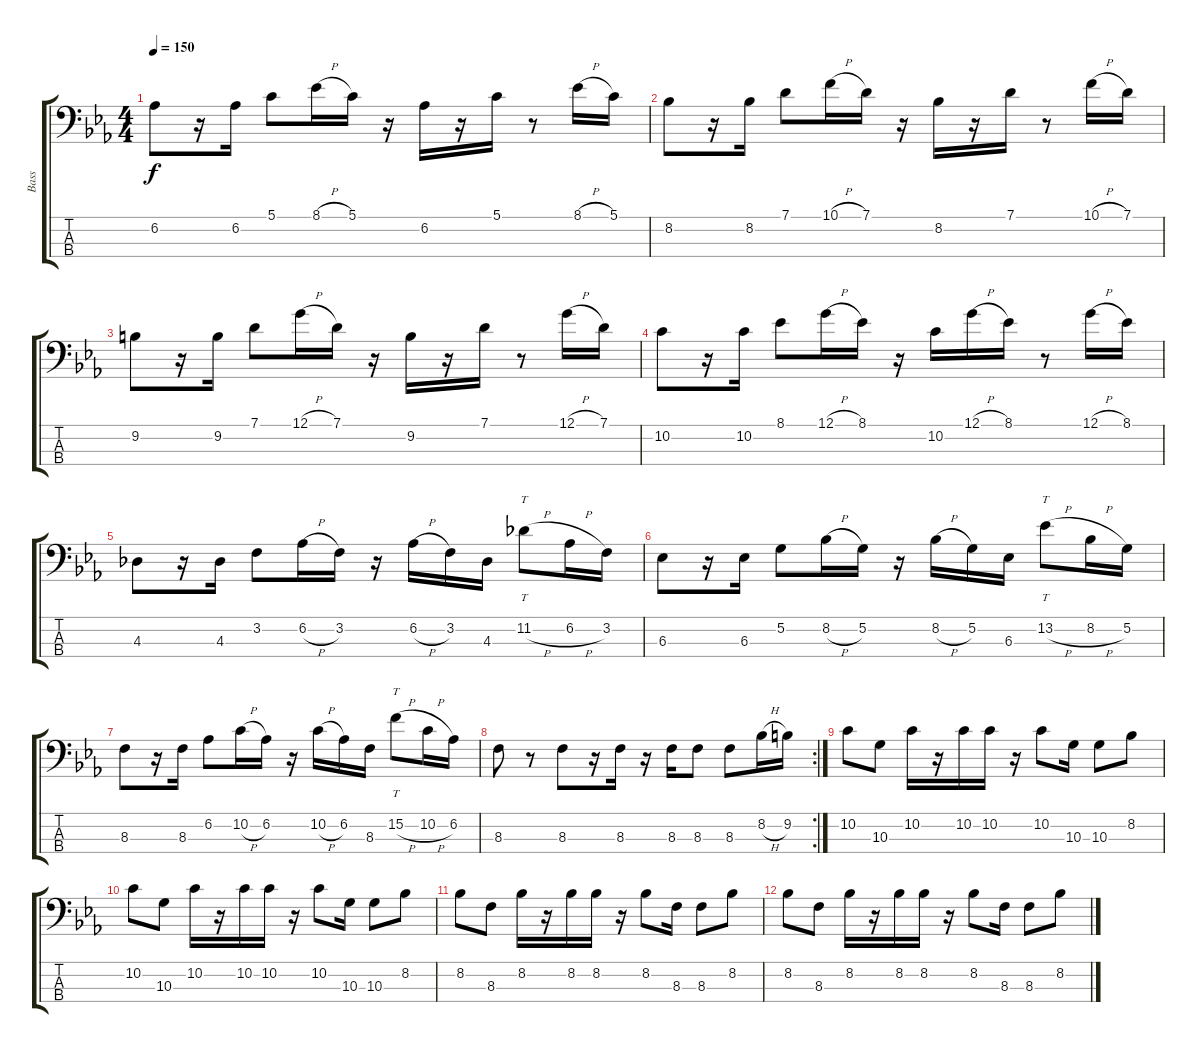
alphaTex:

\track ("Bass" "Bass") {instrument electricbassfinger}
\staff {score tabs}
\tuning (G2 D2 A1 E1) {hide}
\ts (4 4)
\tempo 150
\clef f4
\ks cminor
6.2.8{dy f} r.16 6.2.16 5.1.8 8.1{h}.16 5.1.16 r.16 6.2.16 r.16 5.1.16 r.8 8.1{h}.16 5.1.16 |
8.2.8 r.16 8.2.16 7.1.8 10.1{h}.16 7.1.16 r.16 8.2.16 r.16 7.1.16 r.8 10.1{h}.16 7.1.16 |
9.2.8 r.16 9.2.16 7.1.8 12.1{h}.16 7.1.16 r.16 9.2.16 r.16 7.1.16 r.8 12.1{h}.16 7.1.16 |
10.2.8 r.16 10.2.16 8.1.8 12.1{h}.16 8.1.16 r.16 10.2.16 12.1{h}.16 8.1.16 r.8 12.1{h}.16 8.1.16 |
4.3.8 r.16 4.3.16 3.2.8 6.2{h}.16 3.2.16 r.16 6.2{h}.16 3.2.16 4.3.16 11.2{h}.8{tt} 6.2{h}.16 3.2.16 |
6.3.8 r.16 6.3.16 5.2.8 8.2{h}.16 5.2.16 r.16 8.2{h}.16 5.2.16 6.3.16 13.2{h}.8{tt} 8.2{h}.16 5.2.16 |
8.3.8 r.16 8.3.16 6.2.8 10.2{h}.16 6.2.16 r.16 10.2{h}.16 6.2.16 8.3.16 15.2{h}.8{tt} 10.2{h}.16 6.2.16 |
\rc 2
8.3.8 r.8 8.3.8 r.16 8.3.16 r.16 8.3.16 8.3.8 8.3.8 8.2{h}.16 9.2.16 |
10.2.8 10.3.8 10.2.16 r.16 10.2.16 10.2.16 r.16 10.2.8 10.3.16 10.3.8 8.2.8 |
10.2.8 10.3.8 10.2.16 r.16 10.2.16 10.2.16 r.16 10.2.8 10.3.16 10.3.8 8.2.8 |
8.2.8 8.3.8 8.2.16 r.16 8.2.16 8.2.16 r.16 8.2.8 8.3.16 8.3.8 8.2.8 |
8.2.8 8.3.8 8.2.16 r.16 8.2.16 8.2.16 r.16 8.2.8 8.3.16 8.3.8 8.2.8
